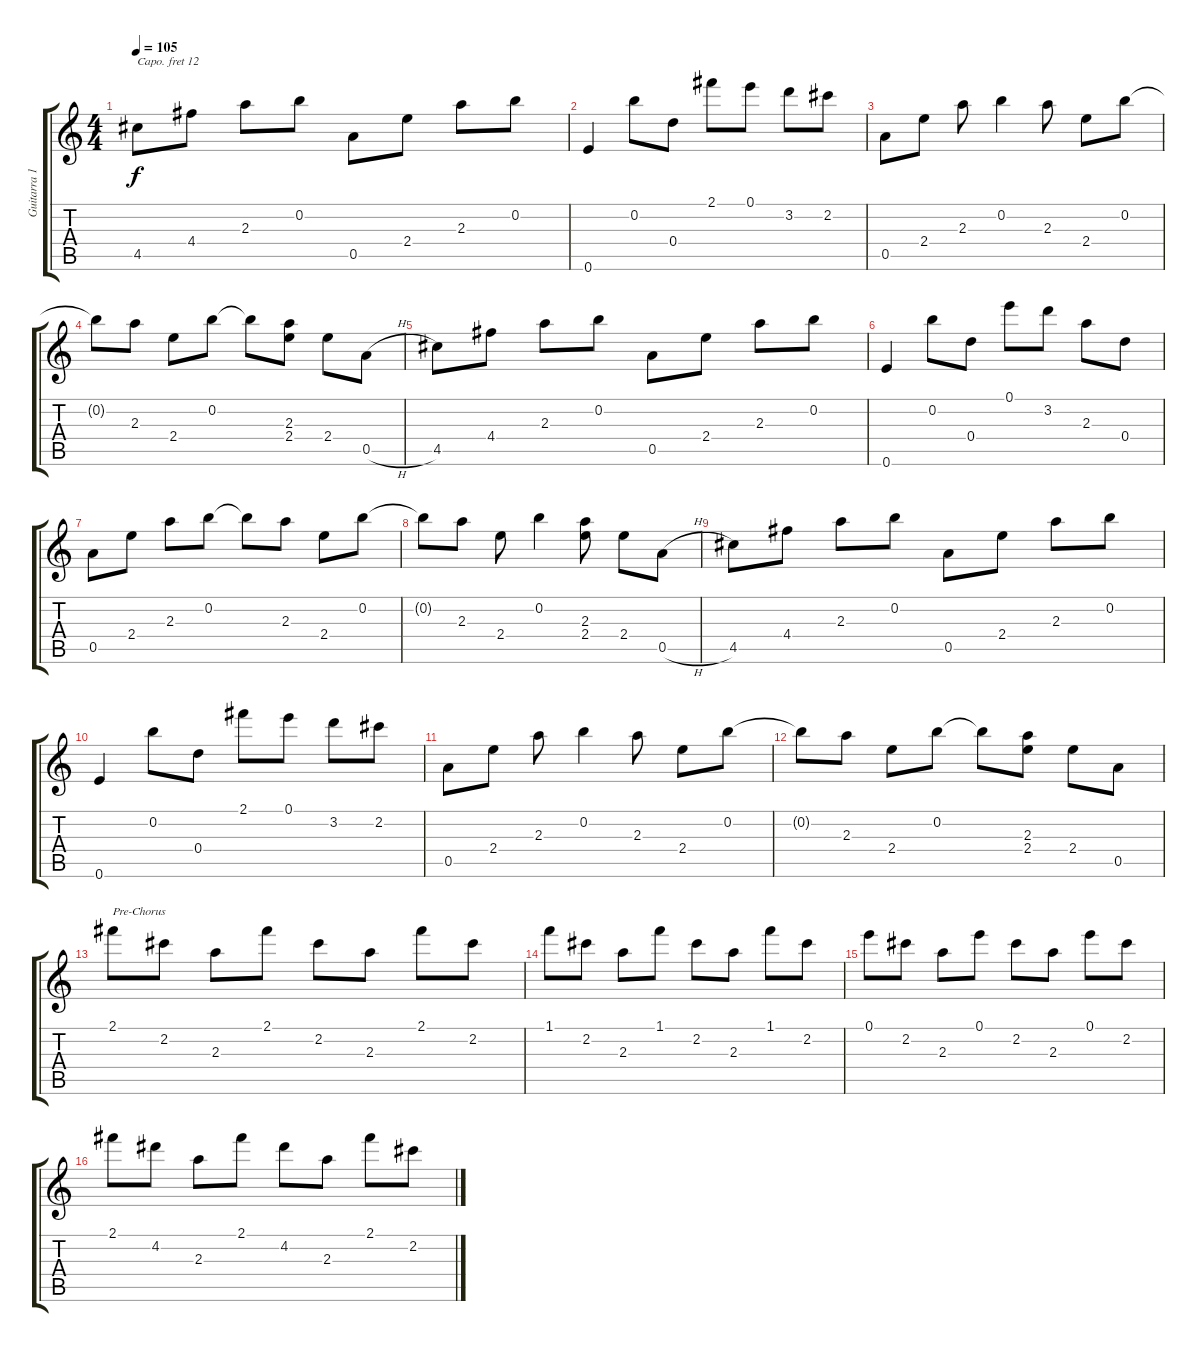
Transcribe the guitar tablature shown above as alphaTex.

\track ("Guitarra 1" "Guitarra 1") {instrument electricguitarclean}
\staff {score tabs}
\capo 12
\tuning (E4 B3 G3 D3 A2 E2) {hide}
\ts (4 4)
\tempo 105
\clef g2
\ks c
4.5.8{dy f} 4.4.8 2.3.8 0.2.8 0.5.8 2.4.8 2.3.8 0.2.8 |
0.6.4 0.2.8 0.4.8 2.1.8 0.1.8 3.2.8 2.2.8 |
0.5.8 2.4.8 2.3.8 0.2.4 2.3.8 2.4.8 0.2.8 |
0.2{t}.8 2.3.8 2.4.8 0.2.8 0.2{t}.8 (2.3 2.4).8 2.4.8 0.5{h}.8 |
4.5.8 4.4.8 2.3.8 0.2.8 0.5.8 2.4.8 2.3.8 0.2.8 |
0.6.4 0.2.8 0.4.8 0.1.8 3.2.8 2.3.8 0.4.8 |
0.5.8 2.4.8 2.3.8 0.2.8 0.2{t}.8 2.3.8 2.4.8 0.2.8 |
0.2{t}.8 2.3.8 2.4.8 0.2.4 (2.3 2.4).8 2.4.8 0.5{h}.8 |
4.5.8 4.4.8 2.3.8 0.2.8 0.5.8 2.4.8 2.3.8 0.2.8 |
0.6.4 0.2.8 0.4.8 2.1.8 0.1.8 3.2.8 2.2.8 |
0.5.8 2.4.8 2.3.8 0.2.4 2.3.8 2.4.8 0.2.8 |
0.2{t}.8 2.3.8 2.4.8 0.2.8 0.2{t}.8 (2.3 2.4).8 2.4.8 0.5.8 |
2.1.8{txt "Pre-Chorus"} 2.2.8 2.3.8 2.1.8 2.2.8 2.3.8 2.1.8 2.2.8 |
1.1.8 2.2.8 2.3.8 1.1.8 2.2.8 2.3.8 1.1.8 2.2.8 |
0.1.8 2.2.8 2.3.8 0.1.8 2.2.8 2.3.8 0.1.8 2.2.8 |
2.1.8 4.2.8 2.3.8 2.1.8 4.2.8 2.3.8 2.1.8 2.2.8
